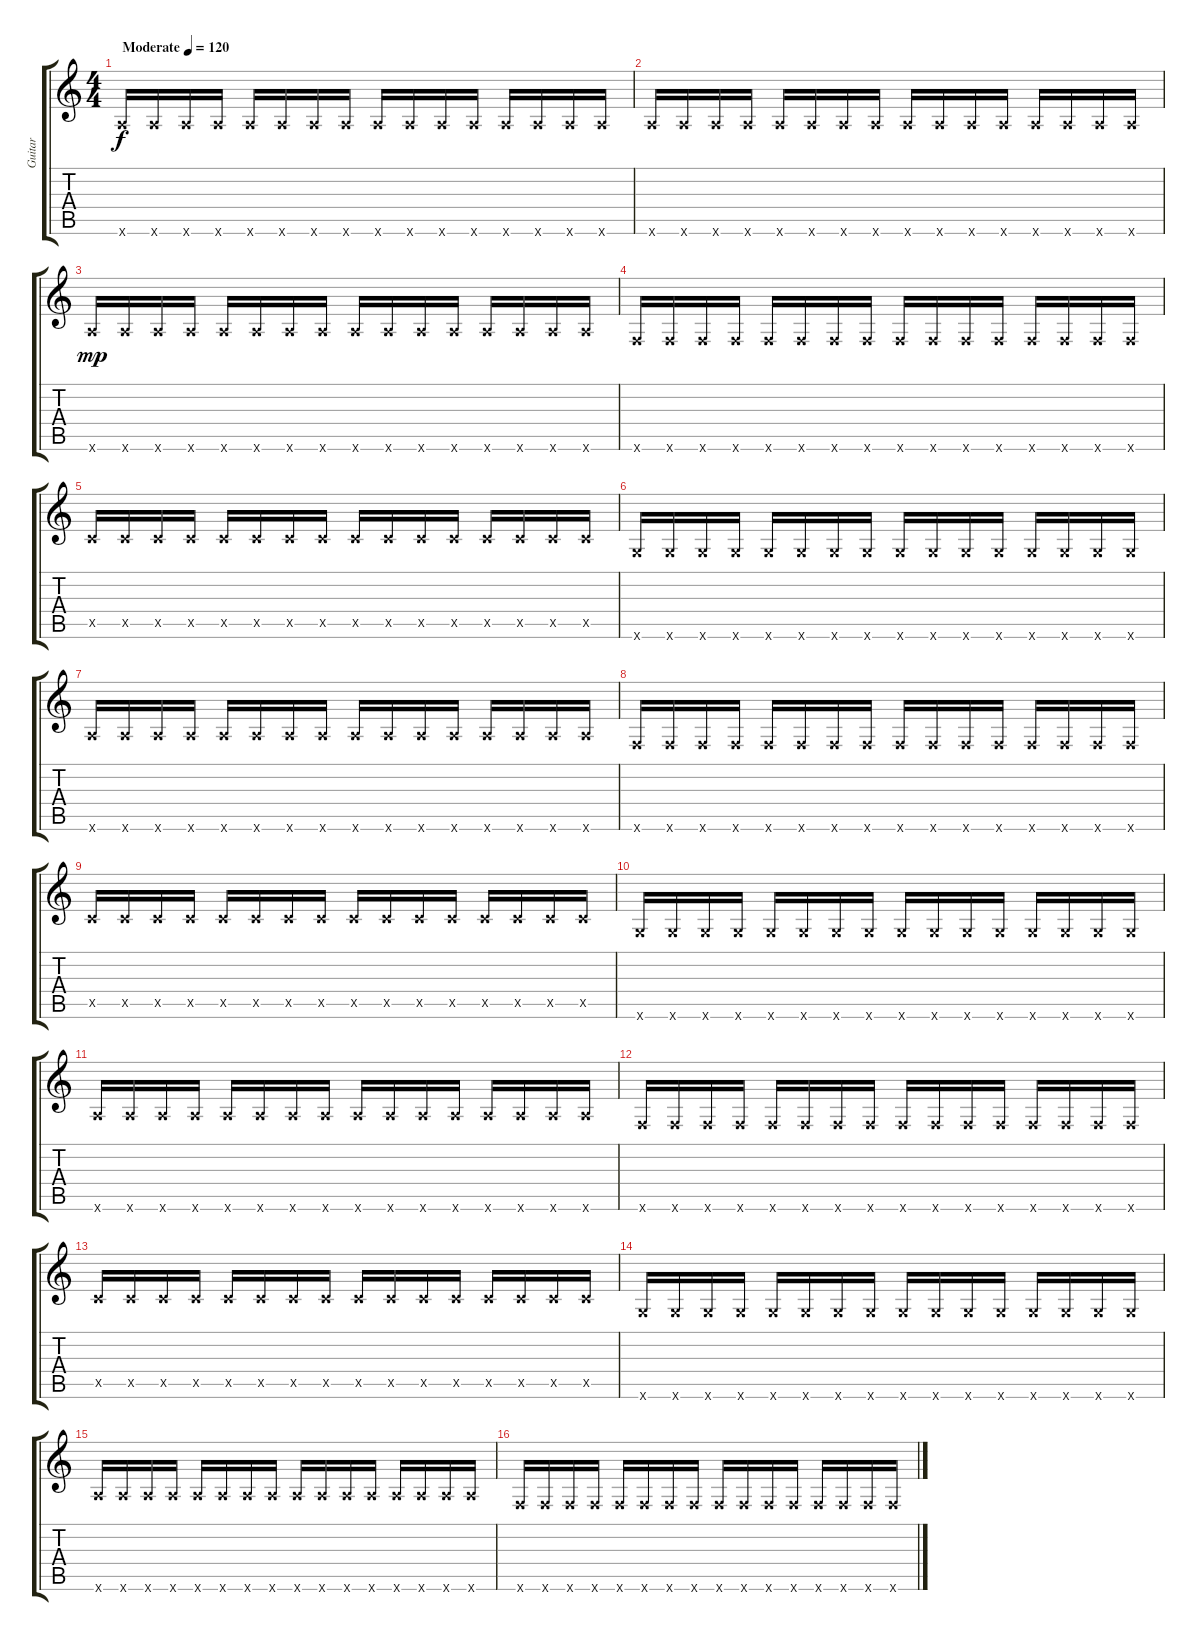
\track ("Guitar" "Guitar") {instrument acousticguitarsteel}
\staff {score tabs}
\tuning (Eb4 Bb3 Gb3 Db3 Ab2 Eb2) {hide}
\ts (4 4)
\tempo (120 "Moderate")
\clef g2
\ks c
6.6{x}.16{dy f instrument acousticguitarsteel} 6.6{x}.16 6.6{x}.16 6.6{x}.16 6.6{x}.16 6.6{x}.16 6.6{x}.16 6.6{x}.16 6.6{x}.16 6.6{x}.16 6.6{x}.16 6.6{x}.16 6.6{x}.16 6.6{x}.16 6.6{x}.16 6.6{x}.16 |
6.6{x}.16 6.6{x}.16 6.6{x}.16 6.6{x}.16 6.6{x}.16 6.6{x}.16 6.6{x}.16 6.6{x}.16 6.6{x}.16 6.6{x}.16 6.6{x}.16 6.6{x}.16 6.6{x}.16 6.6{x}.16 6.6{x}.16 6.6{x}.16 |
6.6{x}.16{dy mp} 6.6{x}.16 6.6{x}.16 6.6{x}.16 6.6{x}.16 6.6{x}.16 6.6{x}.16 6.6{x}.16 6.6{x}.16 6.6{x}.16 6.6{x}.16 6.6{x}.16 6.6{x}.16 6.6{x}.16 6.6{x}.16 6.6{x}.16 |
2.6{x}.16 2.6{x}.16 2.6{x}.16 2.6{x}.16 2.6{x}.16 2.6{x}.16 2.6{x}.16 2.6{x}.16 2.6{x}.16 2.6{x}.16 2.6{x}.16 2.6{x}.16 2.6{x}.16 2.6{x}.16 2.6{x}.16 2.6{x}.16 |
4.5{x}.16 4.5{x}.16 4.5{x}.16 4.5{x}.16 4.5{x}.16 4.5{x}.16 4.5{x}.16 4.5{x}.16 4.5{x}.16 4.5{x}.16 4.5{x}.16 4.5{x}.16 4.5{x}.16 4.5{x}.16 4.5{x}.16 4.5{x}.16 |
4.6{x}.16 4.6{x}.16 4.6{x}.16 4.6{x}.16 4.6{x}.16 4.6{x}.16 4.6{x}.16 4.6{x}.16 4.6{x}.16 4.6{x}.16 4.6{x}.16 4.6{x}.16 4.6{x}.16 4.6{x}.16 4.6{x}.16 4.6{x}.16 |
6.6{x}.16 6.6{x}.16 6.6{x}.16 6.6{x}.16 6.6{x}.16 6.6{x}.16 6.6{x}.16 6.6{x}.16 6.6{x}.16 6.6{x}.16 6.6{x}.16 6.6{x}.16 6.6{x}.16 6.6{x}.16 6.6{x}.16 6.6{x}.16 |
2.6{x}.16 2.6{x}.16 2.6{x}.16 2.6{x}.16 2.6{x}.16 2.6{x}.16 2.6{x}.16 2.6{x}.16 2.6{x}.16 2.6{x}.16 2.6{x}.16 2.6{x}.16 2.6{x}.16 2.6{x}.16 2.6{x}.16 2.6{x}.16 |
4.5{x}.16 4.5{x}.16 4.5{x}.16 4.5{x}.16 4.5{x}.16 4.5{x}.16 4.5{x}.16 4.5{x}.16 4.5{x}.16 4.5{x}.16 4.5{x}.16 4.5{x}.16 4.5{x}.16 4.5{x}.16 4.5{x}.16 4.5{x}.16 |
4.6{x}.16 4.6{x}.16 4.6{x}.16 4.6{x}.16 4.6{x}.16 4.6{x}.16 4.6{x}.16 4.6{x}.16 4.6{x}.16 4.6{x}.16 4.6{x}.16 4.6{x}.16 4.6{x}.16 4.6{x}.16 4.6{x}.16 4.6{x}.16 |
6.6{x}.16 6.6{x}.16 6.6{x}.16 6.6{x}.16 6.6{x}.16 6.6{x}.16 6.6{x}.16 6.6{x}.16 6.6{x}.16 6.6{x}.16 6.6{x}.16 6.6{x}.16 6.6{x}.16 6.6{x}.16 6.6{x}.16 6.6{x}.16 |
2.6{x}.16 2.6{x}.16 2.6{x}.16 2.6{x}.16 2.6{x}.16 2.6{x}.16 2.6{x}.16 2.6{x}.16 2.6{x}.16 2.6{x}.16 2.6{x}.16 2.6{x}.16 2.6{x}.16 2.6{x}.16 2.6{x}.16 2.6{x}.16 |
4.5{x}.16 4.5{x}.16 4.5{x}.16 4.5{x}.16 4.5{x}.16 4.5{x}.16 4.5{x}.16 4.5{x}.16 4.5{x}.16 4.5{x}.16 4.5{x}.16 4.5{x}.16 4.5{x}.16 4.5{x}.16 4.5{x}.16 4.5{x}.16 |
4.6{x}.16 4.6{x}.16 4.6{x}.16 4.6{x}.16 4.6{x}.16 4.6{x}.16 4.6{x}.16 4.6{x}.16 4.6{x}.16 4.6{x}.16 4.6{x}.16 4.6{x}.16 4.6{x}.16 4.6{x}.16 4.6{x}.16 4.6{x}.16 |
6.6{x}.16 6.6{x}.16 6.6{x}.16 6.6{x}.16 6.6{x}.16 6.6{x}.16 6.6{x}.16 6.6{x}.16 6.6{x}.16 6.6{x}.16 6.6{x}.16 6.6{x}.16 6.6{x}.16 6.6{x}.16 6.6{x}.16 6.6{x}.16 |
2.6{x}.16 2.6{x}.16 2.6{x}.16 2.6{x}.16 2.6{x}.16 2.6{x}.16 2.6{x}.16 2.6{x}.16 2.6{x}.16 2.6{x}.16 2.6{x}.16 2.6{x}.16 2.6{x}.16 2.6{x}.16 2.6{x}.16 2.6{x}.16
